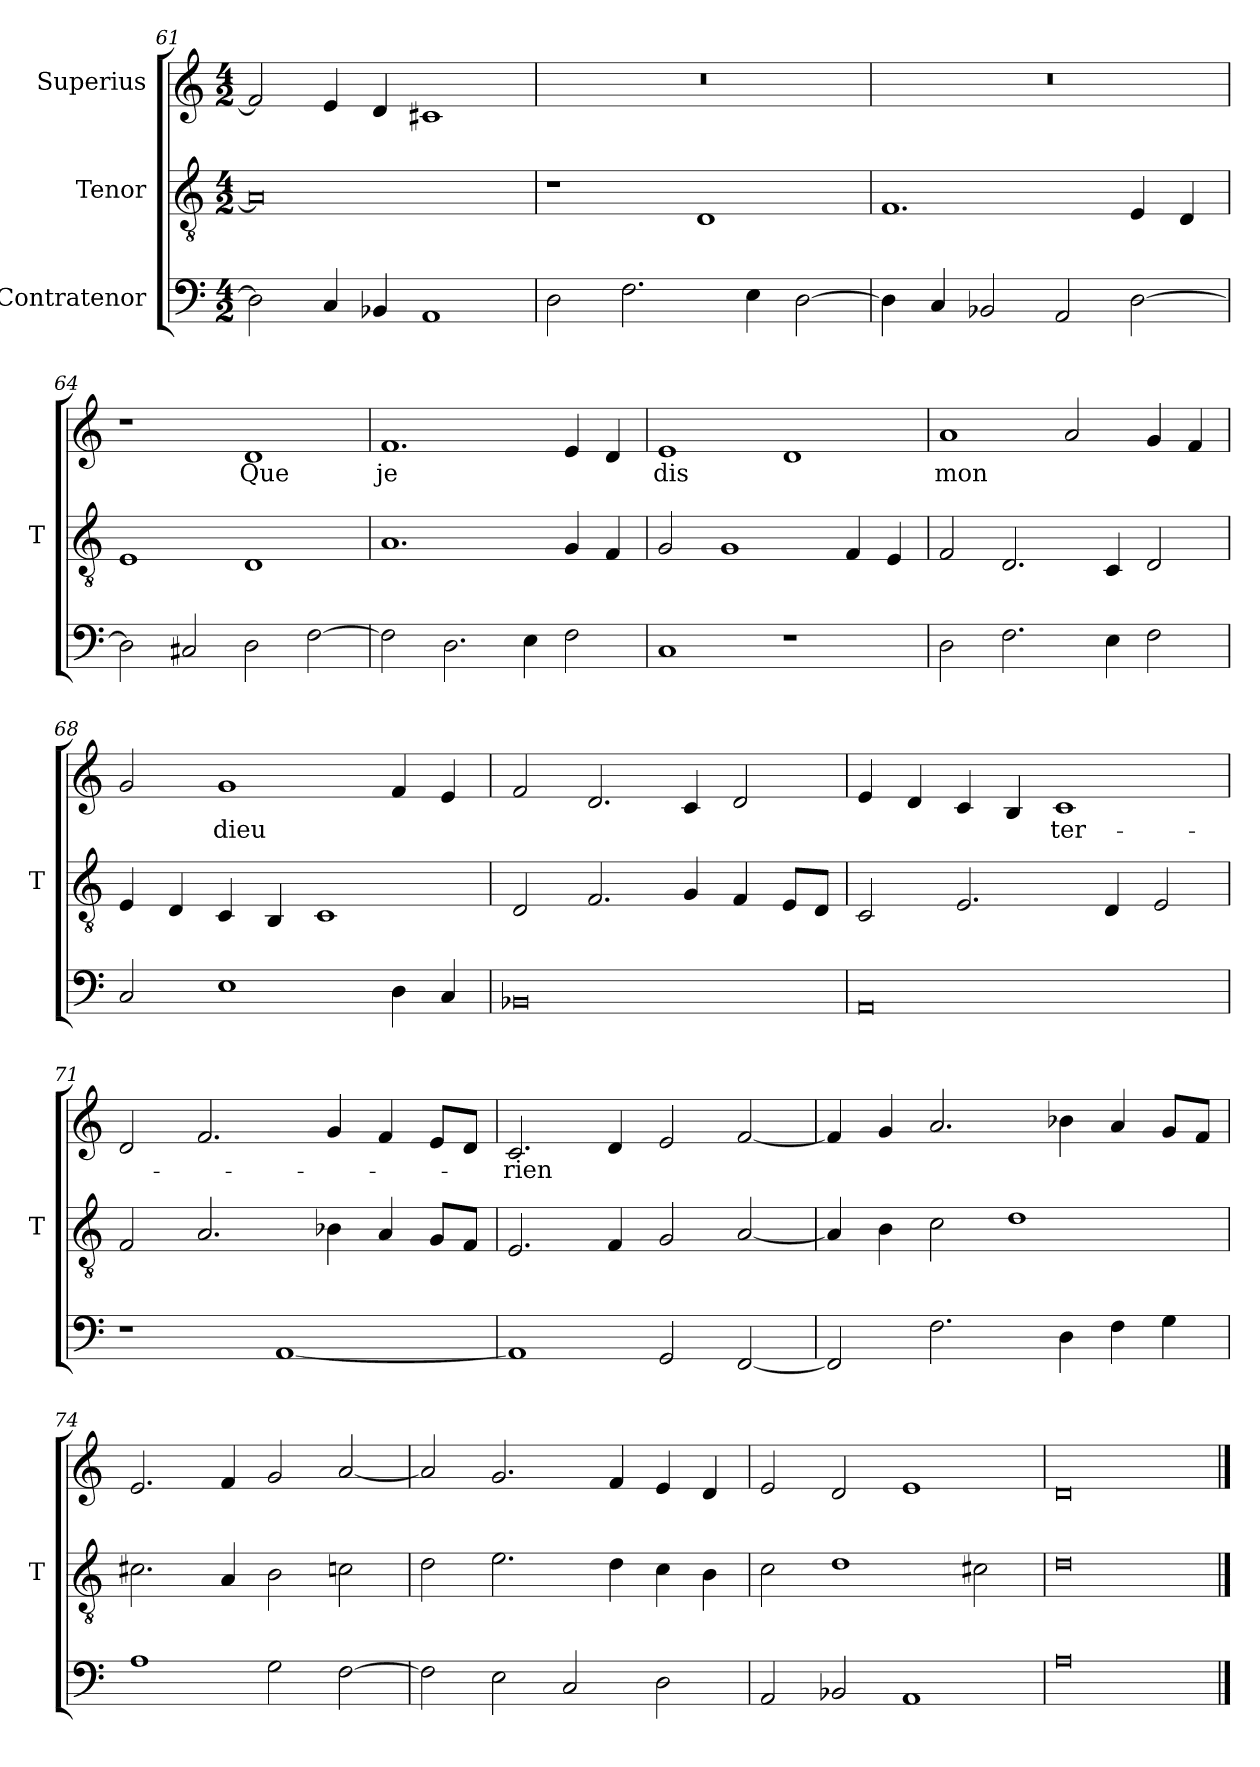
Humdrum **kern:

**kern	**kern	**kern	**text
*part3	*part2	*part1	*part1
*staff3	*staff2	*staff1	*staff1
*I"Contratenor	*I"Tenor	*I"Superius	*
*	*I'T	*	*
*clefF4	*clefGv2	*clefG2	*
*M4/2	*M4/2	*M4/2	*
=61	=61	=61	=61
2D]	0A]	2f]	.
4C	.	4e	.
4BB-X	.	4d	.
1AA	.	1c#X	.
=62	=62	=62	=62
2D	1r	0r	.
2.F	.	.	.
.	1D	.	.
4E	.	.	.
[2D	.	.	.
=63	=63	=63	=63
4D]	1.F	0r	.
4C	.	.	.
2BB-X	.	.	.
2AA	.	.	.
[2D	4E	.	.
.	4D	.	.
=64	=64	=64	=64
2D]	1E	1r	.
2C#X	.	.	.
2D	1D	1d	-Que
[2F	.	.	.
=65	=65	=65	=65
2F]	1.A	1.f	-je
2.D	.	.	.
4E	.	.	.
2F	4G	4e	.
.	4F	4d	.
=66	=66	=66	=66
1C	2G	1e	-dis
.	1G	.	.
1r	.	1d	.
.	4F	.	.
.	4E	.	.
=67	=67	=67	=67
2D	2F	1a	-mon
2.F	2.D	.	.
.	.	2a	.
4E	4C	.	.
2F	2D	4g	.
.	.	4f	.
=68	=68	=68	=68
2C	4E	2g	.
.	4D	.	.
1E	4C	1g	-dieu
.	4BB	.	.
.	1C	.	.
4D	.	4f	.
4C	.	4e	.
=69	=69	=69	=69
0BB-X	2D	2f	.
.	2.F	2.d	.
.	4G	4c	.
.	4F	2d	.
.	8E/L	.	.
.	8D/J	.	.
=70	=70	=70	=70
0AA	2C	4e	.
.	.	4d	.
.	2.E	4c	.
.	.	4B	.
.	.	1c	ter-
.	4D	.	.
.	2E	.	.
=71	=71	=71	=71
1r	2F	2d	.
.	2.A	2.f	.
[1AA	.	.	.
.	4B-X	4g	.
.	4A	4f	.
.	8G/L	8e/L	.
.	8F/J	8d/J	.
=72	=72	=72	=72
1AA]	2.E	2.c	-rien
.	4F	4d	.
2GG	2G	2e	.
[2FF	[2A	[2f	.
=73	=73	=73	=73
2FF]	4A]	4f]	.
.	4B	4g	.
2.F	2c	2.a	.
.	1d	.	.
4D	.	4b-X	.
4F	.	4a	.
4G	.	8g/L	.
.	.	8f/J	.
=74	=74	=74	=74
1A	2.c#X	2.e	.
.	4A	4f	.
2G	2B	2g	.
[2F	2c	[2a	.
=75	=75	=75	=75
2F]	2d	2a]	.
2E	2.e	2.g	.
2C	.	.	.
.	4d	4f	.
2D	4c	4e	.
.	4B	4d	.
=76	=76	=76	=76
2AA	2c	2e	.
2BB-X	1d	2d	.
1AA	.	1e	.
.	2c#X	.	.
=77	=77	=77	=77
0A	0d	0d	.
==	==	==	==
*-	*-	*-	*-
